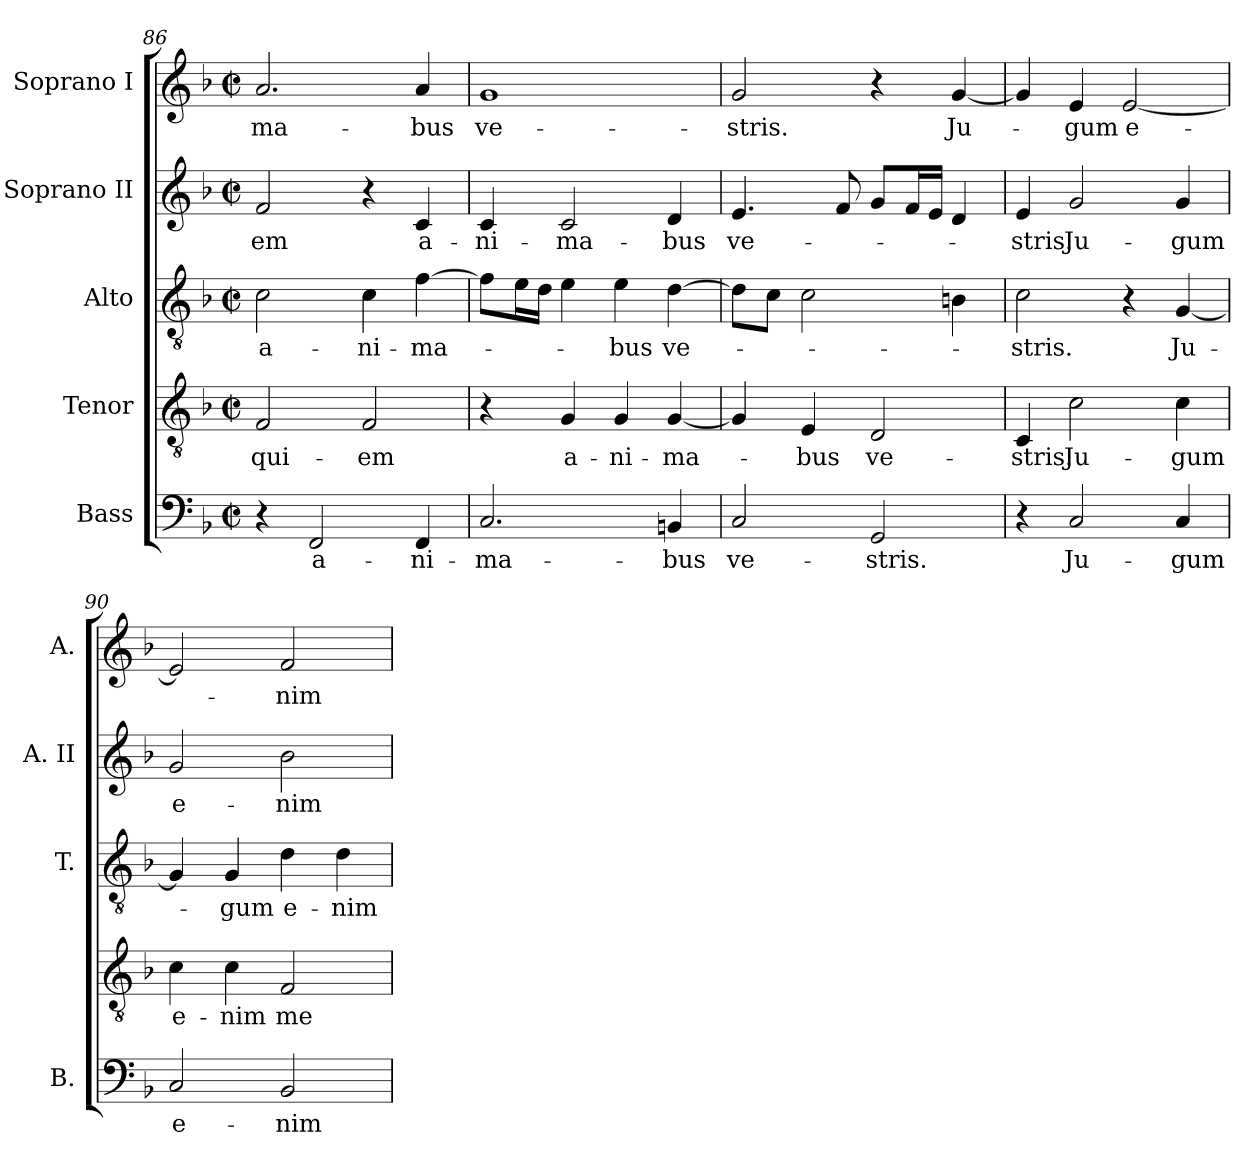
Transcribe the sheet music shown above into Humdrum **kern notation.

**kern	**text	**kern	**text	**kern	**text	**kern	**text	**kern	**text
*part5	*part5	*part4	*part4	*part3	*part3	*part2	*part2	*part1	*part1
*staff5	*staff5	*staff4	*staff4	*staff3	*staff3	*staff2	*staff2	*staff1	*staff1
*I"Bass	*	*I"Tenor	*	*I"Alto	*	*I"Soprano II	*	*I"Soprano I	*
*I'B.	*	*	*	*I'T.	*	*I'A. II	*	*I'A.	*
*clefF4	*	*clefGv2	*	*clefGv2	*	*clefG2	*	*clefG2	*
*	*	*ITrd7c12	*	*ITrd7c12	*	*	*	*	*
*k[b-]	*	*k[b-]	*	*k[b-]	*	*k[b-]	*	*k[b-]	*
*F:	*	*F:	*	*F:	*	*F:	*	*F:	*
*M2/2	*	*M2/2	*	*M2/2	*	*M2/2	*	*M2/2	*
*met(c|)	*	*met(c|)	*	*met(c|)	*	*met(c|)	*	*met(c|)	*
=86	=86	=86	=86	=86	=86	=86	=86	=86	=86
!	!	!	!LO:LY:b:color=#000000	!	!	!	!	!	!
!	!	!	!	!	!LO:LY:b:color=#000000	!	!	!	!
!	!	!	!	!	!	!	!LO:LY:b:color=#000000	!	!
!	!	!	!	!	!	!	!	!	!LO:LY:b:color=#000000
4r	.	2FFi/	-qui-	2Ci\	a-	2fi/	-em	2.ai/	-ma-
!	!LO:LY:b:color=#000000	!	!	!	!	!	!	!	!
2FFi/	a-	.	.	.	.	.	.	.	.
!	!	!	!LO:LY:b:color=#000000	!	!	!	!	!	!
!	!	!	!	!	!LO:LY:b:color=#000000	!	!	!	!
.	.	2FFi/	-em	4Ci\	-ni-	4r	.	.	.
!	!LO:LY:b:color=#000000	!	!	!	!	!	!	!	!
!	!	!	!	!	!LO:LY:b:color=#000000	!	!	!	!
!	!	!	!	!	!	!	!LO:LY:b:color=#000000	!	!
!	!	!	!	!	!	!	!	!	!LO:LY:b:color=#000000
4FFi/	-ni-	.	.	[>4Fi\	-ma-	4ci/	a-	4ai/	-bus
!!LO:LB:g=z
=87	=87	=87	=87	=87	=87	=87	=87	=87	=87
!	!LO:LY:b:color=#000000	!	!	!	!	!	!	!	!
!	!	!	!	!	!	!	!LO:LY:b:color=#000000	!	!
!	!	!	!	!	!	!	!	!	!LO:LY:b:color=#000000
2.Ci/	-ma-	4r	.	8Fi\L]	.	4ci/	-ni-	1gi	ve-
.	.	.	.	16Ei\L	.	.	.	.	.
.	.	.	.	16Di\JJ	.	.	.	.	.
!	!	!	!LO:LY:b:color=#000000	!	!	!	!	!	!
!	!	!	!	!	!	!	!LO:LY:b:color=#000000	!	!
.	.	4GGi/	a-	4Ei\	.	2ci/	-ma-	.	.
!	!	!	!LO:LY:b:color=#000000	!	!	!	!	!	!
!	!	!	!	!	!LO:LY:b:color=#000000	!	!	!	!
.	.	4GGi/	-ni-	4Ei\	-bus	.	.	.	.
!	!LO:LY:b:color=#000000	!	!	!	!	!	!	!	!
!	!	!	!LO:LY:b:color=#000000	!	!	!	!	!	!
!	!	!	!	!	!LO:LY:b:color=#000000	!	!	!	!
!	!	!	!	!	!	!	!LO:LY:b:color=#000000	!	!
4BBni/	-bus	[<4GGi/	-ma-	[>4Di\	ve-	4di/	-bus	.	.
=88	=88	=88	=88	=88	=88	=88	=88	=88	=88
!	!LO:LY:b:color=#000000	!	!	!	!	!	!	!	!
!	!	!	!	!	!	!	!LO:LY:b:color=#000000	!	!
!	!	!	!	!	!	!	!	!	!LO:LY:b:color=#000000
2Ci/	ve-	4GGi/]	.	8Di\L]	.	4.ei/	ve-	2gi/	-stris.
.	.	.	.	8Ci\J	.	.	.	.	.
!	!	!	!LO:LY:b:color=#000000	!	!	!	!	!	!
.	.	4EEi/	-bus	2Ci\	.	.	.	.	.
.	.	.	.	.	.	8fi/	.	.	.
!	!LO:LY:b:color=#000000	!	!	!	!	!	!	!	!
!	!	!	!LO:LY:b:color=#000000	!	!	!	!	!	!
2GGi/	-stris.	2DDi/	ve-	.	.	8gi/L	.	4r	.
.	.	.	.	.	.	16fi/L	.	.	.
.	.	.	.	.	.	16ei/JJ	.	.	.
!	!	!	!	!	!	!	!	!	!LO:LY:b:color=#000000
.	.	.	.	4BBni\	.	4di/	.	[<4gi/	Ju-
=89	=89	=89	=89	=89	=89	=89	=89	=89	=89
!	!	!	!LO:LY:b:color=#000000	!	!	!	!	!	!
!	!	!	!	!	!LO:LY:b:color=#000000	!	!	!	!
!	!	!	!	!	!	!	!LO:LY:b:color=#000000	!	!
4r	.	4CCi/	-stris.	2Ci\	-stris.	4ei/	-stris.	4gi/]	.
!	!LO:LY:b:color=#000000	!	!	!	!	!	!	!	!
!	!	!	!LO:LY:b:color=#000000	!	!	!	!	!	!
!	!	!	!	!	!	!	!LO:LY:b:color=#000000	!	!
!	!	!	!	!	!	!	!	!	!LO:LY:b:color=#000000
2Ci/	Ju-	2Ci\	Ju-	.	.	2gi/	Ju-	4ei/	-gum
!	!	!	!	!	!	!	!	!	!LO:LY:b:color=#000000
.	.	.	.	4r	.	.	.	[<2ei/	e-
!	!LO:LY:b:color=#000000	!	!	!	!	!	!	!	!
!	!	!	!LO:LY:b:color=#000000	!	!	!	!	!	!
!	!	!	!	!	!LO:LY:b:color=#000000	!	!	!	!
!	!	!	!	!	!	!	!LO:LY:b:color=#000000	!	!
4Ci/	-gum	4Ci\	-gum	[<4GGi/	Ju-	4gi/	-gum	.	.
=90	=90	=90	=90	=90	=90	=90	=90	=90	=90
!	!LO:LY:b:color=#000000	!	!	!	!	!	!	!	!
!	!	!	!LO:LY:b:color=#000000	!	!	!	!	!	!
!	!	!	!	!	!	!	!LO:LY:b:color=#000000	!	!
2Ci/	e-	4Ci\	e-	4GGi/]	.	2gi/	e-	2ei/]	.
!	!	!	!LO:LY:b:color=#000000	!	!	!	!	!	!
!	!	!	!	!	!LO:LY:b:color=#000000	!	!	!	!
.	.	4Ci\	-nim	4GGi/	-gum	.	.	.	.
!	!LO:LY:b:color=#000000	!	!	!	!	!	!	!	!
!	!	!	!LO:LY:b:color=#000000	!	!	!	!	!	!
!	!	!	!	!	!LO:LY:b:color=#000000	!	!	!	!
!	!	!	!	!	!	!	!LO:LY:b:color=#000000	!	!
!	!	!	!	!	!	!	!	!	!LO:LY:b:color=#000000
2BB-i/	-nim	2FFi/	me-	4Di\	e-	2b-i\	-nim	2fi/	-nim
!	!	!	!	!	!LO:LY:b:color=#000000	!	!	!	!
.	.	.	.	4Di\	-nim	.	.	.	.
=	=	=	=	=	=	=	=	=	=
*-	*-	*-	*-	*-	*-	*-	*-	*-	*-
